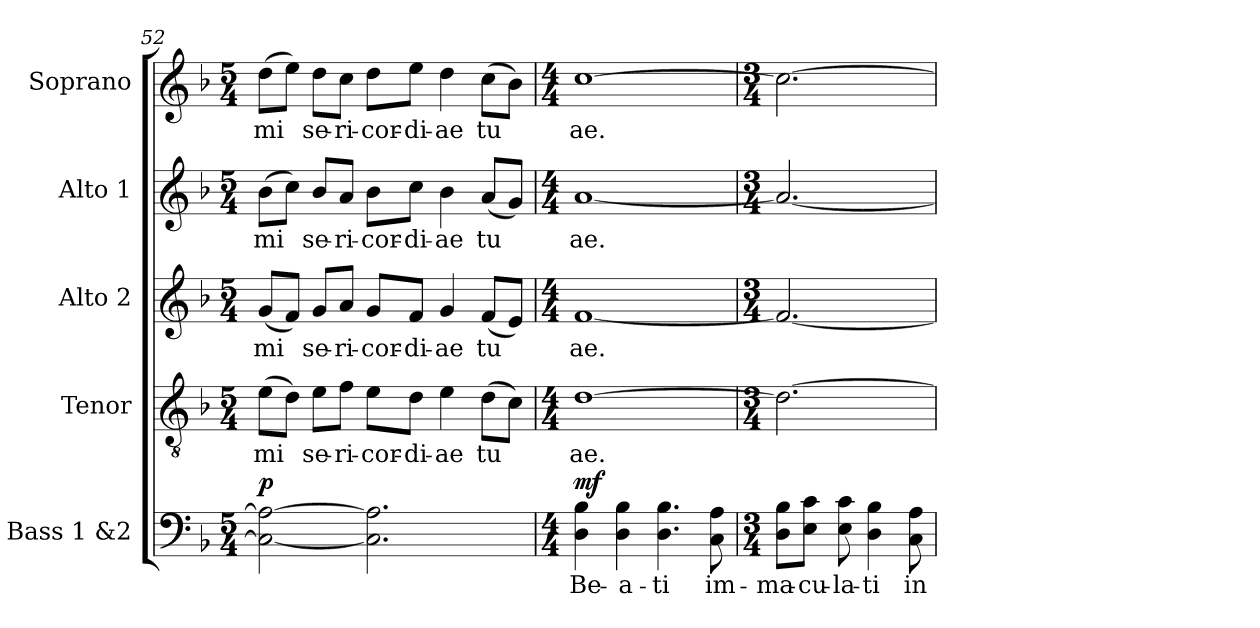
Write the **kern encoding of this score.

**kern	**text	**dynam	**kern	**text	**kern	**text	**kern	**text	**kern	**text
*part5	*part5	*part5	*part4	*part4	*part3	*part3	*part2	*part2	*part1	*part1
*staff5	*staff5	*staff5	*staff4	*staff4	*staff3	*staff3	*staff2	*staff2	*staff1	*staff1
*I"Bass 1 &2	*	*	*I"Tenor	*	*I"Alto 2	*	*I"Alto 1	*	*I"Soprano	*
*I'B	*	*	*I'T	*	*I'A2	*	*I'A1	*	*I'S	*
*clefF4	*	*	*clefGv2	*	*clefG2	*	*clefG2	*	*clefG2	*
*k[b-]	*	*	*k[b-]	*	*k[b-]	*	*k[b-]	*	*k[b-]	*
*F:	*	*	*F:	*	*F:	*	*F:	*	*F:	*
*M5/4	*	*	*M5/4	*	*M5/4	*	*M5/4	*	*M5/4	*
=52	=52	=52	=52	=52	=52	=52	=52	=52	=52	=52
!	!LO:LY:b	!LO:DY:a	!	!LO:LY:b	!	!LO:LY:b:cj	!	!LO:LY:b	!	!LO:LY:b
2A\_> 2C\_<	.	p	(>8e\L	mi-	(<8g/L	mi-	(>8b-\L	mi-	(>8dd\L	mi-
!	!	!	!	!LO:LY:b	!	!LO:LY:b:cj	!	!LO:LY:b	!	!LO:LY:b
.	.	.	8d\J)	--	8f/J)	--	8cc\J)	--	8ee\J)	--
!	!	!	!	!LO:LY:b	!	!LO:LY:b:cj	!	!LO:LY:b	!	!LO:LY:b
.	.	.	8e\L	-se-	8g/L	-se-	8b-/L	-se-	8dd\L	-se-
!	!	!	!	!LO:LY:b	!	!LO:LY:b:cj	!	!LO:LY:b	!	!LO:LY:b
.	.	.	8f\J	-ri-	8a/J	-ri-	8a/J	-ri-	8cc\J	-ri-
!	!LO:LY:b	!	!	!LO:LY:b	!	!LO:LY:b:cj	!	!LO:LY:b	!	!LO:LY:b
2.A\] 2.C\]	.	.	8e\L	-cor-	8g/L	-cor-	8b-\L	-cor-	8dd\L	-cor-
!	!	!	!	!LO:LY:b	!	!LO:LY:b:cj	!	!LO:LY:b	!	!LO:LY:b
.	.	.	8d\J	-di-	8f/J	-di-	8cc\J	-di-	8ee\J	-di-
!	!	!	!	!LO:LY:b	!	!LO:LY:b:cj	!	!LO:LY:b	!	!LO:LY:b
.	.	.	4e\	-ae	4g/	-ae	4b-\	-ae	4dd\	-ae
!	!	!	!	!LO:LY:b	!	!LO:LY:b:cj	!	!LO:LY:b	!	!LO:LY:b
.	.	.	(>8d\L	tu-	(<8f/L	tu-	(<8a/L	tu-	(>8cc\L	tu-
!	!	!	!	!LO:LY:b	!	!LO:LY:b:cj	!	!LO:LY:b	!	!LO:LY:b
.	.	.	8c\J)	--	8e/J)	--	8g/J)	--	8b-\J)	--
!!LO:LB:g=z
=53	=53	=53	=53	=53	=53	=53	=53	=53	=53	=53
*M4/4	*	*	*M4/4	*	*M4/4	*	*M4/4	*	*M4/4	*
!	!LO:LY:b	!LO:DY:a	!	!LO:LY:b	!	!LO:LY:b:cj	!	!LO:LY:b	!	!LO:LY:b
4B-\ 4D\	Be-	mf	[>1d	-ae.	[<1f	-ae.	[<1a	-ae.	[>1cc	-ae.
!	!LO:LY:b	!	!	!	!	!	!	!	!	!
4B-\ 4D\	-a-	.	.	.	.	.	.	.	.	.
!	!LO:LY:b	!	!	!	!	!	!	!	!	!
4.B-\ 4.D\	-ti	.	.	.	.	.	.	.	.	.
!	!LO:LY:b	!	!	!	!	!	!	!	!	!
8A\ 8C\	im-	.	.	.	.	.	.	.	.	.
=54	=54	=54	=54	=54	=54	=54	=54	=54	=54	=54
*M3/4	*	*	*M3/4	*	*M3/4	*	*M3/4	*	*M3/4	*
!	!LO:LY:b	!	!	!LO:LY:b	!	!LO:LY:b:cj	!	!LO:LY:b	!	!LO:LY:b
8B-\ 8D\L	-ma-	.	2.d\_>	.	2.f/_<	.	2.a/_<	.	2.cc\_>	.
!	!LO:LY:b	!	!	!	!	!	!	!	!	!
8c\ 8E\J	-cu-	.	.	.	.	.	.	.	.	.
!	!LO:LY:b	!	!	!	!	!	!	!	!	!
8c\ 8E\	-la-	.	.	.	.	.	.	.	.	.
!	!LO:LY:b	!	!	!	!	!	!	!	!	!
4B-\ 4D\	-ti	.	.	.	.	.	.	.	.	.
!	!LO:LY:b	!	!	!	!	!	!	!	!	!
8A\ 8C\	in	.	.	.	.	.	.	.	.	.
=	=	=	=	=	=	=	=	=	=	=
*-	*-	*-	*-	*-	*-	*-	*-	*-	*-	*-
